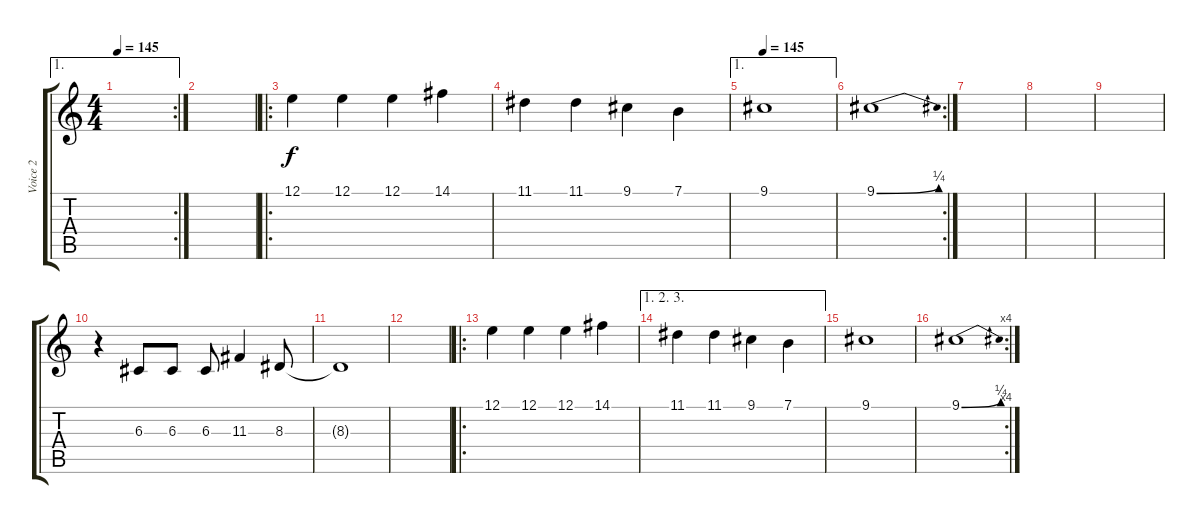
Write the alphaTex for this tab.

\track ("Voice 2" "Voice 2") {instrument choiraahs}
\staff {score tabs}
\tuning (E4 B3 G3 D3 A2 E2) {hide}
\ae 1
\rc 2
\ts (4 4)
\tempo 145
\clef g2
\ks c
|
|
\ro
12.1.4 12.1.4 12.1.4 14.1.4 |
11.1.4 11.1.4 9.1.4 7.1.4 |
\ae 1
\tempo 145
9.1.1 |
\rc 2
9.1{be (bend 0 0 60 1)}.1 |
|
|
|
r.4 6.3.8 6.3.8 6.3.8 11.3.4 8.3.8 |
8.3{t}.1 |
|
\ro
12.1.4 12.1.4 12.1.4 14.1.4 |
\ae (1 2 3)
11.1.4 11.1.4 9.1.4 7.1.4 |
9.1.1 |
\rc 4
9.1{be (bend 0 0 60 1)}.1
